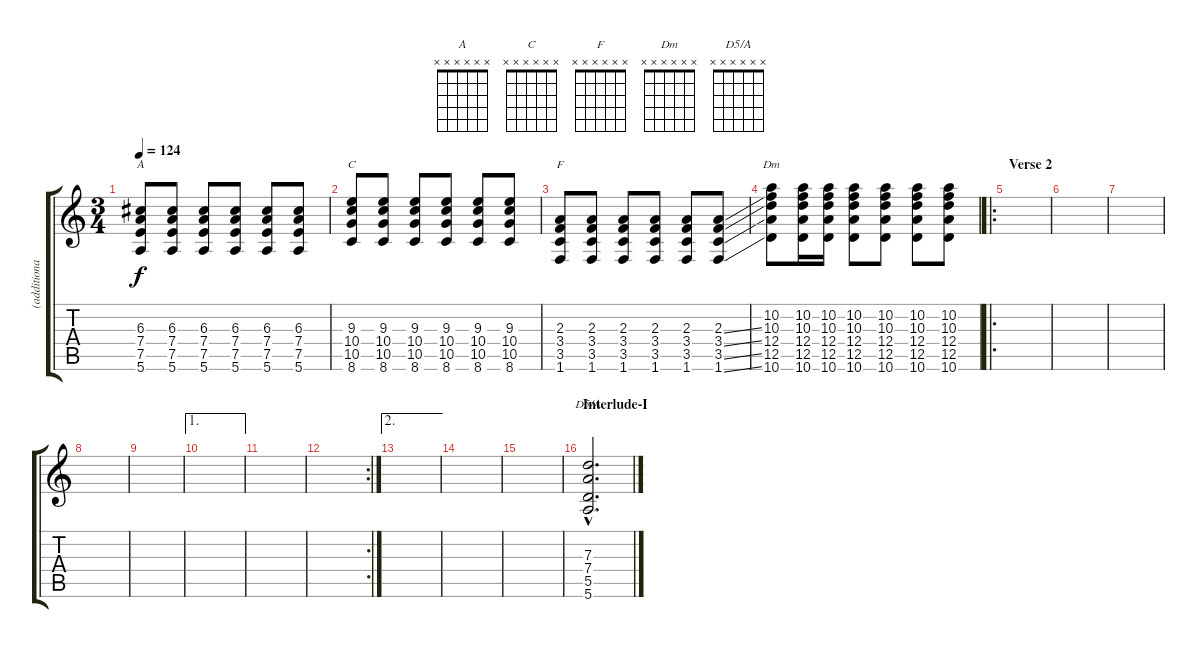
\track ("(additional chorus background)" "(additiona") {instrument distortionguitar}
\staff {score tabs}
\tuning (E4 B3 G3 D3 A2 E2) {hide}
\chord ("A" x x x x x x)
\chord ("C" x x x x x x)
\chord ("F" x x x x x x)
\chord ("Dm" x x x x x x)
\chord ("D5/A" x x x x x x)
\ts (3 4)
\tempo 124
\clef g2
\ks c
(6.3 7.4 7.5 5.6).8{ch "A" dy f} (6.3 7.4 7.5 5.6).8 (6.3 7.4 7.5 5.6).8 (6.3 7.4 7.5 5.6).8 (6.3 7.4 7.5 5.6).8 (6.3 7.4 7.5 5.6).8 |
(9.3 10.4 10.5 8.6).8{ch "C"} (9.3 10.4 10.5 8.6).8 (9.3 10.4 10.5 8.6).8 (9.3 10.4 10.5 8.6).8 (9.3 10.4 10.5 8.6).8 (9.3 10.4 10.5 8.6).8 |
(2.3 3.4 3.5 1.6).8{ch "F"} (2.3 3.4 3.5 1.6).8 (2.3 3.4 3.5 1.6).8 (2.3 3.4 3.5 1.6).8 (2.3 3.4 3.5 1.6).8 (2.3{ss} 3.4{ss} 3.5{ss} 1.6{ss}).8 |
(10.2 10.3 12.4 12.5 10.6).8{ch "Dm"} (10.2 10.3 12.4 12.5 10.6).16 (10.2 10.3 12.4 12.5 10.6).16 (10.2 10.3 12.4 12.5 10.6).8 (10.2 10.3 12.4 12.5 10.6).8 (10.2 10.3 12.4 12.5 10.6).8 (10.2 10.3 12.4 12.5 10.6).8 |
\ro
\section ("" "Verse 2")
|
|
|
|
|
\ae 1
|
|
\rc 2
|
\ae 2
|
|
|
\section ("" "Interlude-I")
(7.3{hac} 7.4{hac} 5.5{hac} 5.6{hac}).2{d ch "D5/A"}
